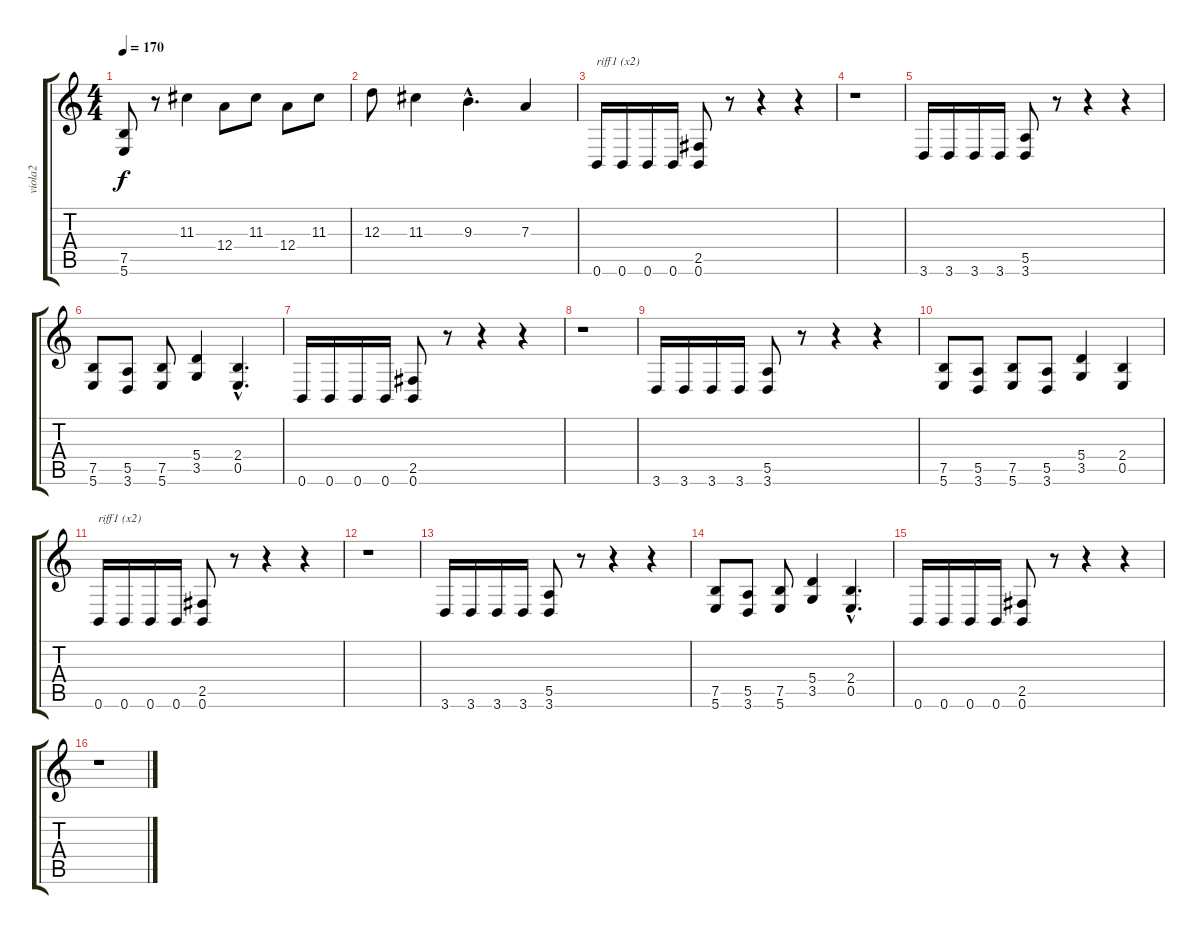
\track ("viola2" "viola2") {instrument overdrivenguitar}
\staff {score tabs}
\tuning (B3 Gb3 D3 A2 E2 B1) {hide}
\ts (4 4)
\tempo 170
\clef g2
\ks c
(7.5 5.6).8{dy f} r.8 11.3.4 12.4.8 11.3.8 12.4.8 11.3.8 |
12.3.8 11.3.4 9.3{hac}.4{d} 7.3.4 |
0.6.16{txt "riff1 (x2)"} 0.6.16 0.6.16 0.6.16 (2.5 0.6).8 r.8 r.4 r.4 |
r.1 |
3.6.16 3.6.16 3.6.16 3.6.16 (5.5 3.6).8 r.8 r.4 r.4 |
(7.5 5.6).8 (5.5 3.6).8 (7.5 5.6).8 (5.4 3.5).4 (2.4{hac} 0.5{hac}).4{d} |
0.6.16 0.6.16 0.6.16 0.6.16 (2.5 0.6).8 r.8 r.4 r.4 |
r.1 |
3.6.16 3.6.16 3.6.16 3.6.16 (5.5 3.6).8 r.8 r.4 r.4 |
(7.5 5.6).8 (5.5 3.6).8 (7.5 5.6).8 (5.5 3.6).8 (5.4 3.5).4 (2.4 0.5).4 |
0.6.16{txt "riff1 (x2)"} 0.6.16 0.6.16 0.6.16 (2.5 0.6).8 r.8 r.4 r.4 |
r.1 |
3.6.16 3.6.16 3.6.16 3.6.16 (5.5 3.6).8 r.8 r.4 r.4 |
(7.5 5.6).8 (5.5 3.6).8 (7.5 5.6).8 (5.4 3.5).4 (2.4{hac} 0.5{hac}).4{d} |
0.6.16 0.6.16 0.6.16 0.6.16 (2.5 0.6).8 r.8 r.4 r.4 |
r.1
